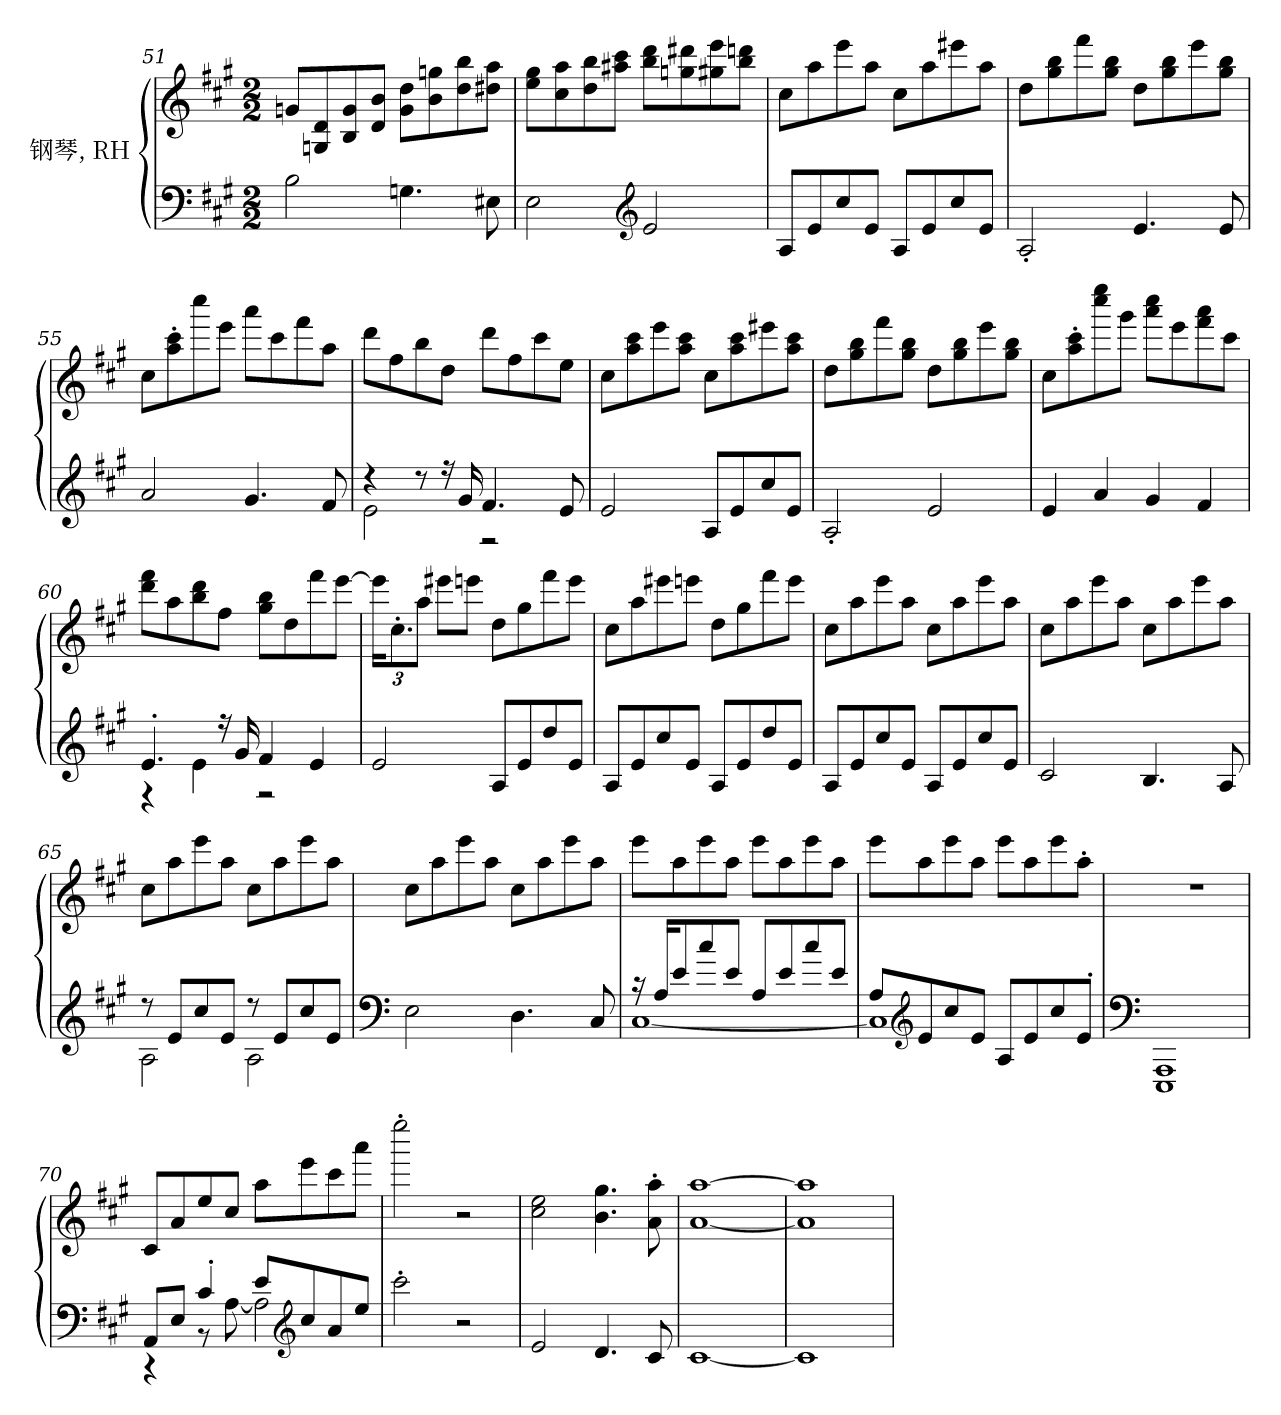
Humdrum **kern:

**kern	**kern
*part1	*part1
*staff2	*staff1
*I"钢琴, RH	*
*clefF4	*clefG2
*k[f#c#g#]	*k[f#c#g#]
*M2/2	*M2/2
=51	=51
2B\	8gn/L
.	8Gn/ 8d/
.	8B/ 8g/
.	8d/ 8b/J
4.Gn\	8g\ 8dd\L
.	8b\ 8ggn\
.	8dd\ 8bb\
8E#X\	8dd#X\ 8aa\J
!!LO:LB:g=z
=52	=52
2E\	8ee\ 8gg#\L
.	8cc#\ 8aa\
.	8dd\ 8bb\
.	8aa#X\ 8ccc#\J
*clefG2	*
2e/	8bb\ 8ddd\L
.	8ggn\ 8ddd#X\
.	8gg#X\ 8eee\
.	8bb\ 8dddn\J
=53	=53
8A/L	8cc#\L
8e/	8aa\
8cc#/	8eee\
8e/J	8aa\J
8A/L	8cc#\L
8e/	8aa\
8cc#/	8eee#X\
8e/J	8aa\J
=54	=54
2A'/	8dd\L
.	8gg#\ 8bb\
.	8fff#\
.	8gg#\ 8bb\J
4.e/	8dd\L
.	8gg#\ 8bb\
.	8eee\
8e/	8gg#\ 8bb\J
!!LO:PB:g=z
=55	=55
2a/	8cc#\L
.	8aa\' 8ccc#\'
.	8cccc#\
.	8eee\J
4.g#/	8aaa\L
.	8ccc#\
.	8fff#\
8f#/	8aa\J
=56	=56
*^	*
4r	2e\	8ddd\L
.	.	8ff#\
8r	.	8bb\
16r	.	8dd\J
16g#/	.	.
4.f#/	2r	8ddd\L
.	.	8ff#\
.	.	8ccc#\
8e/	.	8ee\J
*v	*v	*
=57	=57
2e/	8cc#\L
.	8aa\ 8ccc#\
.	8eee\
.	8aa\ 8ccc#\J
8A/L	8cc#\L
8e/	8aa\ 8ccc#\
8cc#/	8eee#X\
8e/J	8aa\ 8ccc#\J
=58	=58
2A'/	8dd\L
.	8gg#\ 8bb\
.	8fff#\
.	8gg#\ 8bb\J
2e/	8dd\L
.	8gg#\ 8bb\
.	8eee\
.	8gg#\ 8bb\J
!!LO:LB:g=z
=59	=59
4e/	8cc#\L
.	8aa\' 8ccc#\'
4a/	8cccc#\ 8eeee\
.	8ggg#\J
4g#/	8aaa\ 8cccc#\L
.	8eee\
4f#/	8fff#\ 8aaa\
.	8ccc#\J
=60	=60
*^	*
4.e'/	4r	8ddd\ 8fff#\L
.	.	8aa\
.	4e\	8bb\ 8ddd\
16r	.	8ff#\J
16g#/	.	.
4f#/	2r	8gg#\ 8bb\L
.	.	8dd\
4e/	.	8fff#\
.	.	[8eee\J
*v	*v	*
=61	=61
*	*Xbrackettup
2e/	24eee\KL]
.	12.cc#'\
.	12aa\J
.	8eee#X\L
.	8eeen\J
8A/L	8dd\L
8e/	8gg#\
8dd/	8fff#\
8e/J	8eee\J
!!LO:LB:g=z
=62	=62
8A/L	8cc#\L
8e/	8aa\
8cc#/	8eee#X\
8e/J	8eeen\J
8A/L	8dd\L
8e/	8gg#\
8dd/	8fff#\
8e/J	8eee\J
=63	=63
8A/L	8cc#\L
8e/	8aa\
8cc#/	8eee\
8e/J	8aa\J
8A/L	8cc#\L
8e/	8aa\
8cc#/	8eee\
8e/J	8aa\J
=64	=64
2c#/	8cc#\L
.	8aa\
.	8eee\
.	8aa\J
4.B/	8cc#\L
.	8aa\
.	8eee\
8A/	8aa\J
=65	=65
*^	*
8r	2A\	8cc#\L
8e/L	.	8aa\
8cc#/	.	8eee\
8e/J	.	8aa\J
8r	2A\	8cc#\L
8e/L	.	8aa\
8cc#/	.	8eee\
8e/J	.	8aa\J
*v	*v	*
!!LO:LB:g=z
=66	=66
*clefF4	*
2E\	8cc#\L
.	8aa\
.	8eee\
.	8aa\J
4.D\	8cc#\L
.	8aa\
.	8eee\
8C#/	8aa\J
=67	=67
*^	*
16r	[1C#	8eee\L
16A/KL	.	.
8e/	.	8aa\
8cc#/	.	8eee\
8e/J	.	8aa\J
8A/L	.	8eee\L
8e/	.	8aa\
8cc#/	.	8eee\
8e/J	.	8aa\J
=68	=68	=68
8A/L	1C#]	8eee\L
*clefG2	*	*
8e/	.	8aa\
8cc#/	.	8eee\
8e/J	.	8aa\J
8A/L	.	8eee\L
8e/	.	8aa\
8cc#/	.	8eee\
8e'/J	.	8aa'\J
*v	*v	*
=69	=69
*clefF4	*
1EEE 1AAA	1r
!!LO:LB:g=z
=70	=70
*^	*
8AA/L	4r	8c#/L
8E/J	.	8a/
4c#'/	8r	8ee/
.	[8A\	8cc#/J
8e/L	2A\]	8aa\L
*clefG2	*	*
8cc#/	.	8eee\
8a/	.	8ccc#\
8ee/J	.	8aaa\J
*v	*v	*
=71	=71
2ccc#'\	2eeee'\
2r	2r
=72	=72
2e/	2cc#\ 2ee\
4.d/	4.b\ 4.gg#\
8c#/	8a\' 8aa\'
=73	=73
[1c#	[1a [1aa
=74	=74
1c#]	1a] 1aa]
=	=
*-	*-
